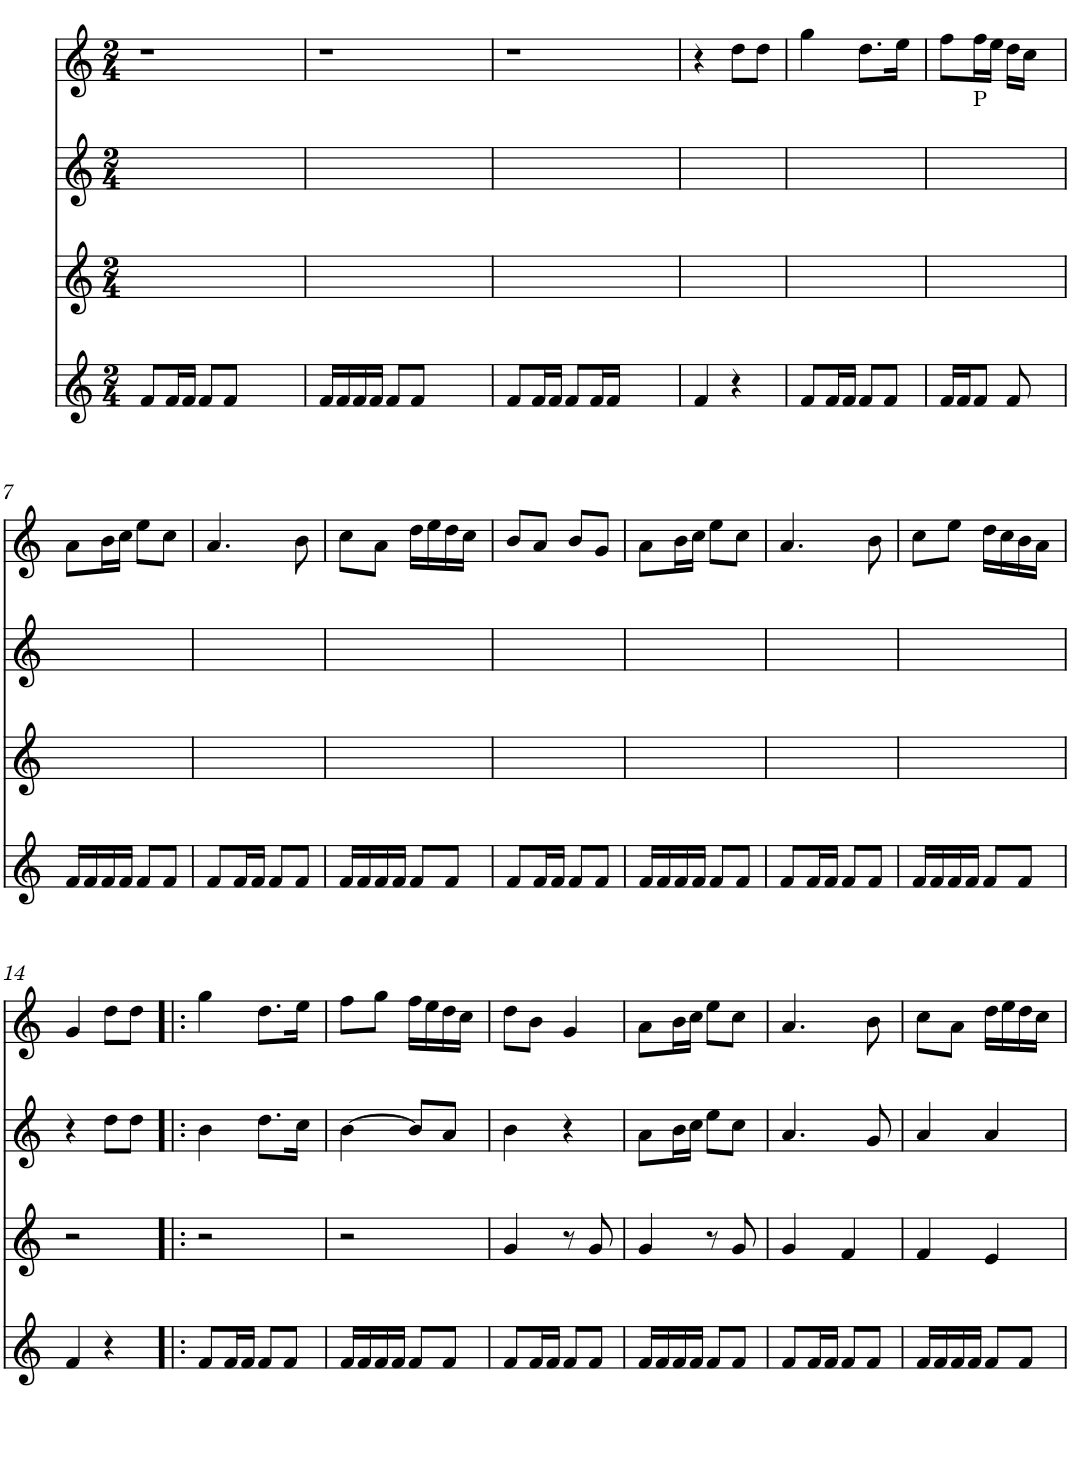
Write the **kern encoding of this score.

**kern	**kern	**kern	**kern
*part4	*part3	*part2	*part1
*staff4	*staff3	*staff2	*staff1
*I"Piano	*I"Piano	*I"Piano	*I"Piano
*I'Pno	*I'Pno	*I'Pno	*I'Pno
*clefG2	*clefG2	*clefG2	*clefG2
*k[]	*k[]	*k[]	*k[]
*M2/4	*M2/4	*M2/4	*M2/4
=1	=1	=1	=1
8f/L	2ryy	2ryy	2r
16f/L	.	.	.
16f/JJ	.	.	.
8f/L	.	.	.
8f/J	.	.	.
2ryy	2ryy	2ryy	2ryy
=2	=2	=2	=2
16f/LL	2ryy	2ryy	2r
16f/	.	.	.
16f/	.	.	.
16f/JJ	.	.	.
8f/L	.	.	.
8f/J	.	.	.
2ryy	2ryy	2ryy	2ryy
=3	=3	=3	=3
8f/L	2ryy	2ryy	2r
16f/L	.	.	.
16f/JJ	.	.	.
8f/L	.	.	.
16f/L	.	.	.
16f/JJ	.	.	.
2ryy	2ryy	2ryy	2ryy
=4	=4	=4	=4
4f/	2ryy	2ryy	4r
4r	.	.	8dd\L
.	.	.	8dd\J
=5	=5	=5	=5
8f/L	2ryy	2ryy	4gg\
16f/L	.	.	.
16f/JJ	.	.	.
8f/L	.	.	8.dd\L
8f/J	.	.	.
.	.	.	16ee\Jk
=6	=6	=6	=6
16f/LL	2ryy	2ryy	8ff\L
16f/J	.	.	.
!	!	!	!LO:TX:b:t=P
8f/J	.	.	16ff\L
.	.	.	16ee\JJ
8f/	.	.	16dd\LL
.	.	.	16cc\JJ
8ryy	.	.	8ryy
!!LO:LB:g=z
=7	=7	=7	=7
16f/LL	2ryy	2ryy	8a\L
16f/	.	.	.
16f/	.	.	16b\L
16f/JJ	.	.	16cc\JJ
8f/L	.	.	8ee\L
8f/J	.	.	8cc\J
=8	=8	=8	=8
8f/L	2ryy	2ryy	4.a/
16f/L	.	.	.
16f/JJ	.	.	.
8f/L	.	.	.
8f/J	.	.	8b\
=9	=9	=9	=9
16f/LL	2ryy	2ryy	8cc\L
16f/	.	.	.
16f/	.	.	8a\J
16f/JJ	.	.	.
8f/L	.	.	16dd\LL
.	.	.	16ee\
8f/J	.	.	16dd\
.	.	.	16cc\JJ
=10	=10	=10	=10
8f/L	2ryy	2ryy	8b/L
16f/L	.	.	8a/J
16f/JJ	.	.	.
8f/L	.	.	8b/L
8f/J	.	.	8g/J
=11	=11	=11	=11
16f/LL	2ryy	2ryy	8a\L
16f/	.	.	.
16f/	.	.	16b\L
16f/JJ	.	.	16cc\JJ
8f/L	.	.	8ee\L
8f/J	.	.	8cc\J
=12	=12	=12	=12
8f/L	2ryy	2ryy	4.a/
16f/L	.	.	.
16f/JJ	.	.	.
8f/L	.	.	.
8f/J	.	.	8b\
=13	=13	=13	=13
16f/LL	2ryy	2ryy	8cc\L
16f/	.	.	.
16f/	.	.	8ee\J
16f/JJ	.	.	.
8f/L	.	.	16dd\LL
.	.	.	16cc\
8f/J	.	.	16b\
.	.	.	16a\JJ
!!LO:LB:g=z
=14	=14	=14	=14
4f/	2r	4r	4g/
4r	.	8dd\L	8dd\L
.	.	8dd\J	8dd\J
=15!|:	=15!|:	=15!|:	=15!|:
8f/L	2r	4b\	4gg\
16f/L	.	.	.
16f/JJ	.	.	.
8f/L	.	8.dd\L	8.dd\L
8f/J	.	.	.
.	.	16cc\Jk	16ee\Jk
=16	=16	=16	=16
16f/LL	2r	[4b\	8ff\L
16f/	.	.	.
16f/	.	.	8gg\J
16f/JJ	.	.	.
8f/L	.	8b/L]	16ff\LL
.	.	.	16ee\
8f/J	.	8a/J	16dd\
.	.	.	16cc\JJ
=17	=17	=17	=17
8f/L	4g/	4b\	8dd\L
16f/L	.	.	8b\J
16f/JJ	.	.	.
8f/L	8r	4r	4g/
8f/J	8g/	.	.
=18	=18	=18	=18
16f/LL	4g/	8a\L	8a\L
16f/	.	.	.
16f/	.	16b\L	16b\L
16f/JJ	.	16cc\JJ	16cc\JJ
8f/L	8r	8ee\L	8ee\L
8f/J	8g/	8cc\J	8cc\J
=19	=19	=19	=19
8f/L	4g/	4.a/	4.a/
16f/L	.	.	.
16f/JJ	.	.	.
8f/L	4f/	.	.
8f/J	.	8g/	8b\
=20	=20	=20	=20
16f/LL	4f/	4a/	8cc\L
16f/	.	.	.
16f/	.	.	8a\J
16f/JJ	.	.	.
8f/L	4e/	4a/	16dd\LL
.	.	.	16ee\
8f/J	.	.	16dd\
.	.	.	16cc\JJ
=	=	=	=
*-	*-	*-	*-
